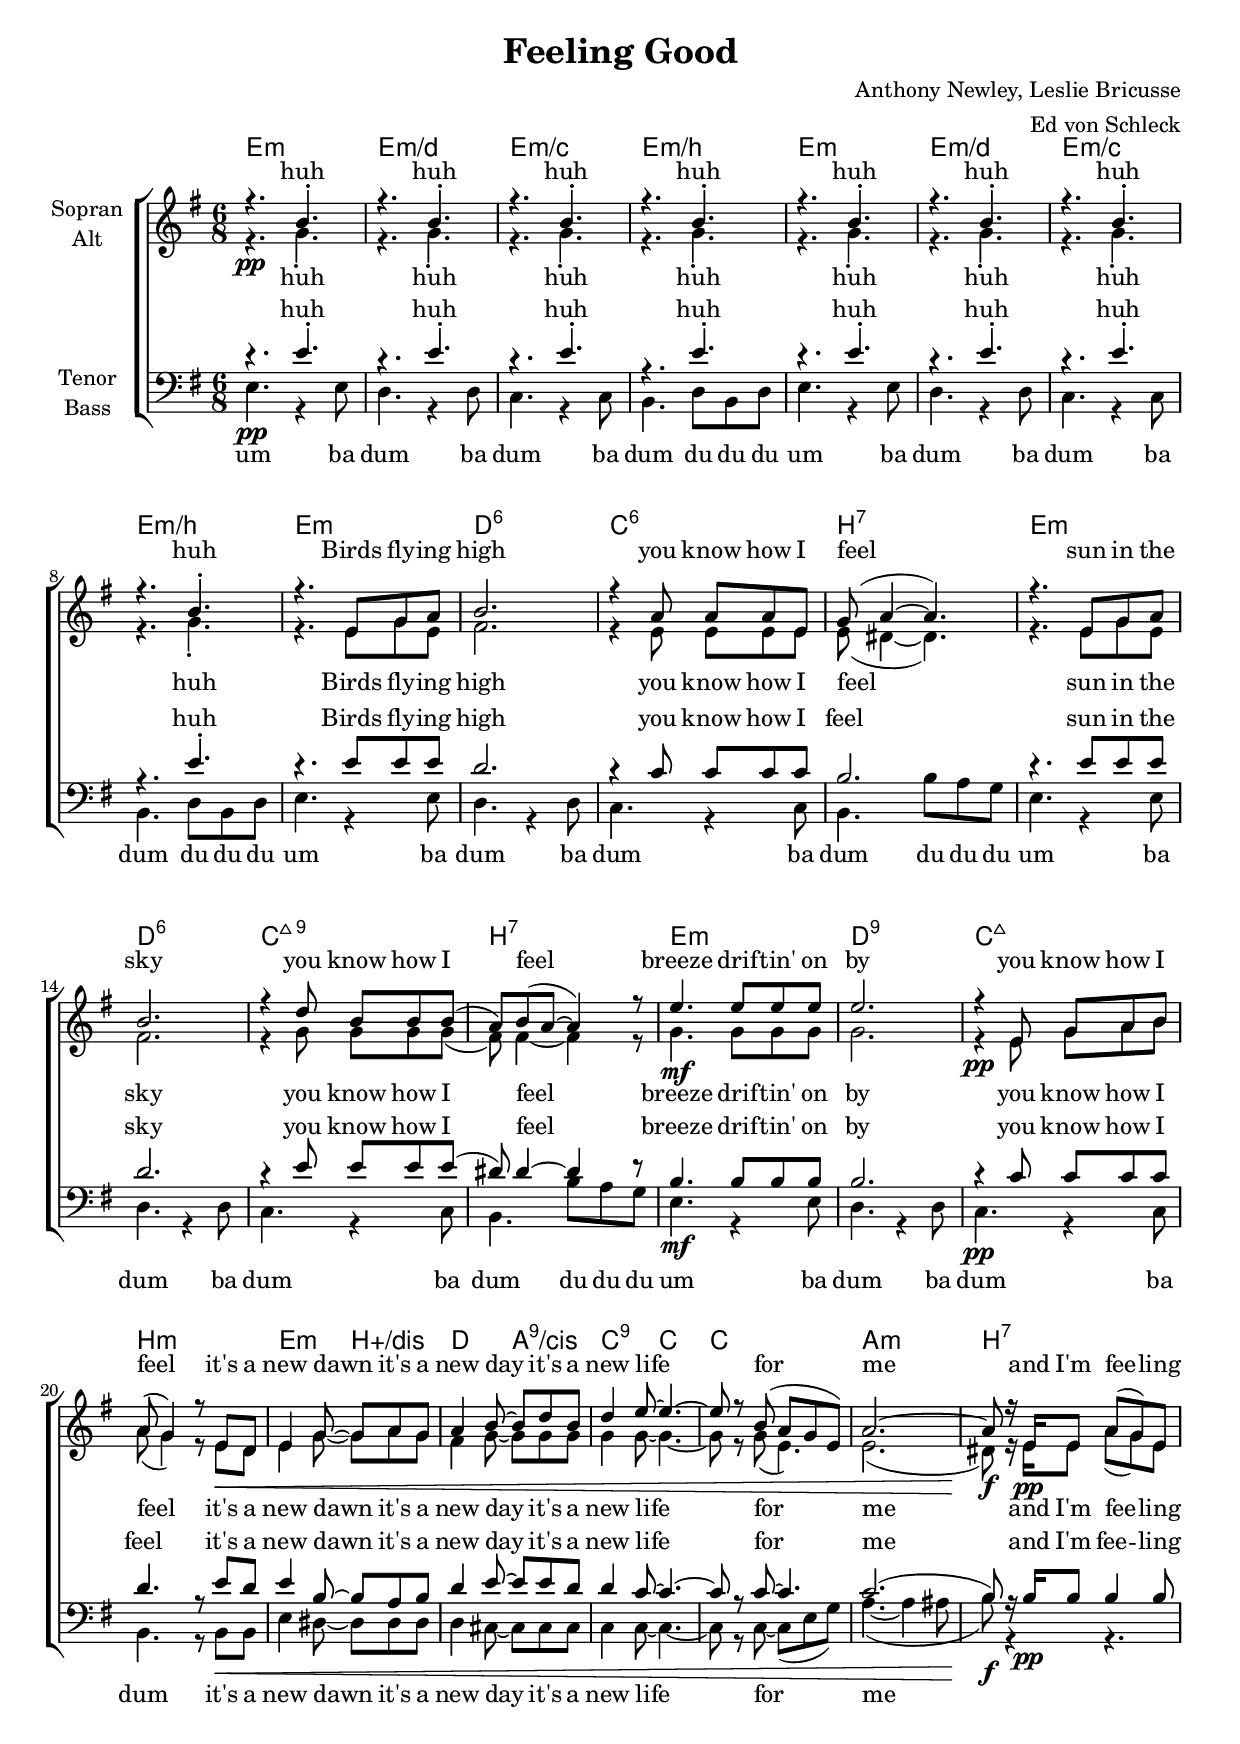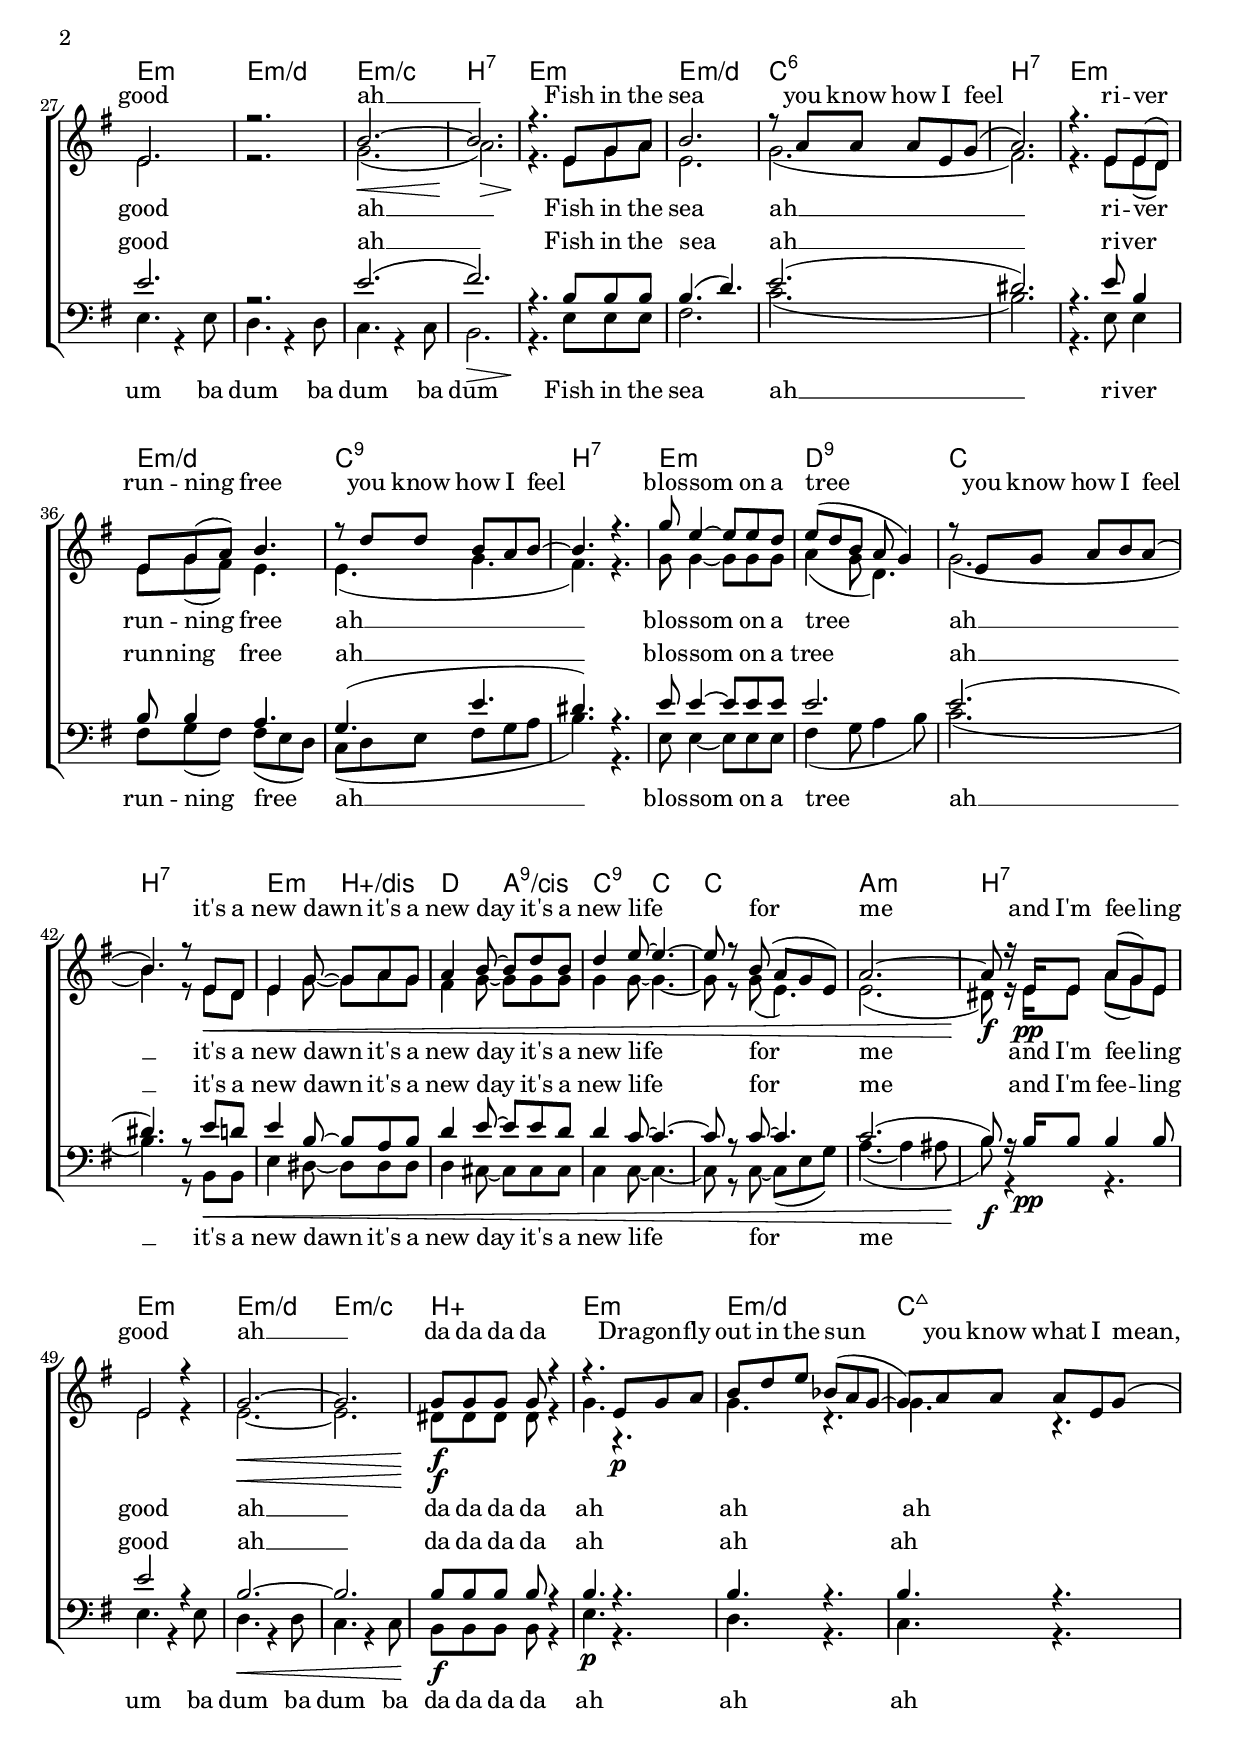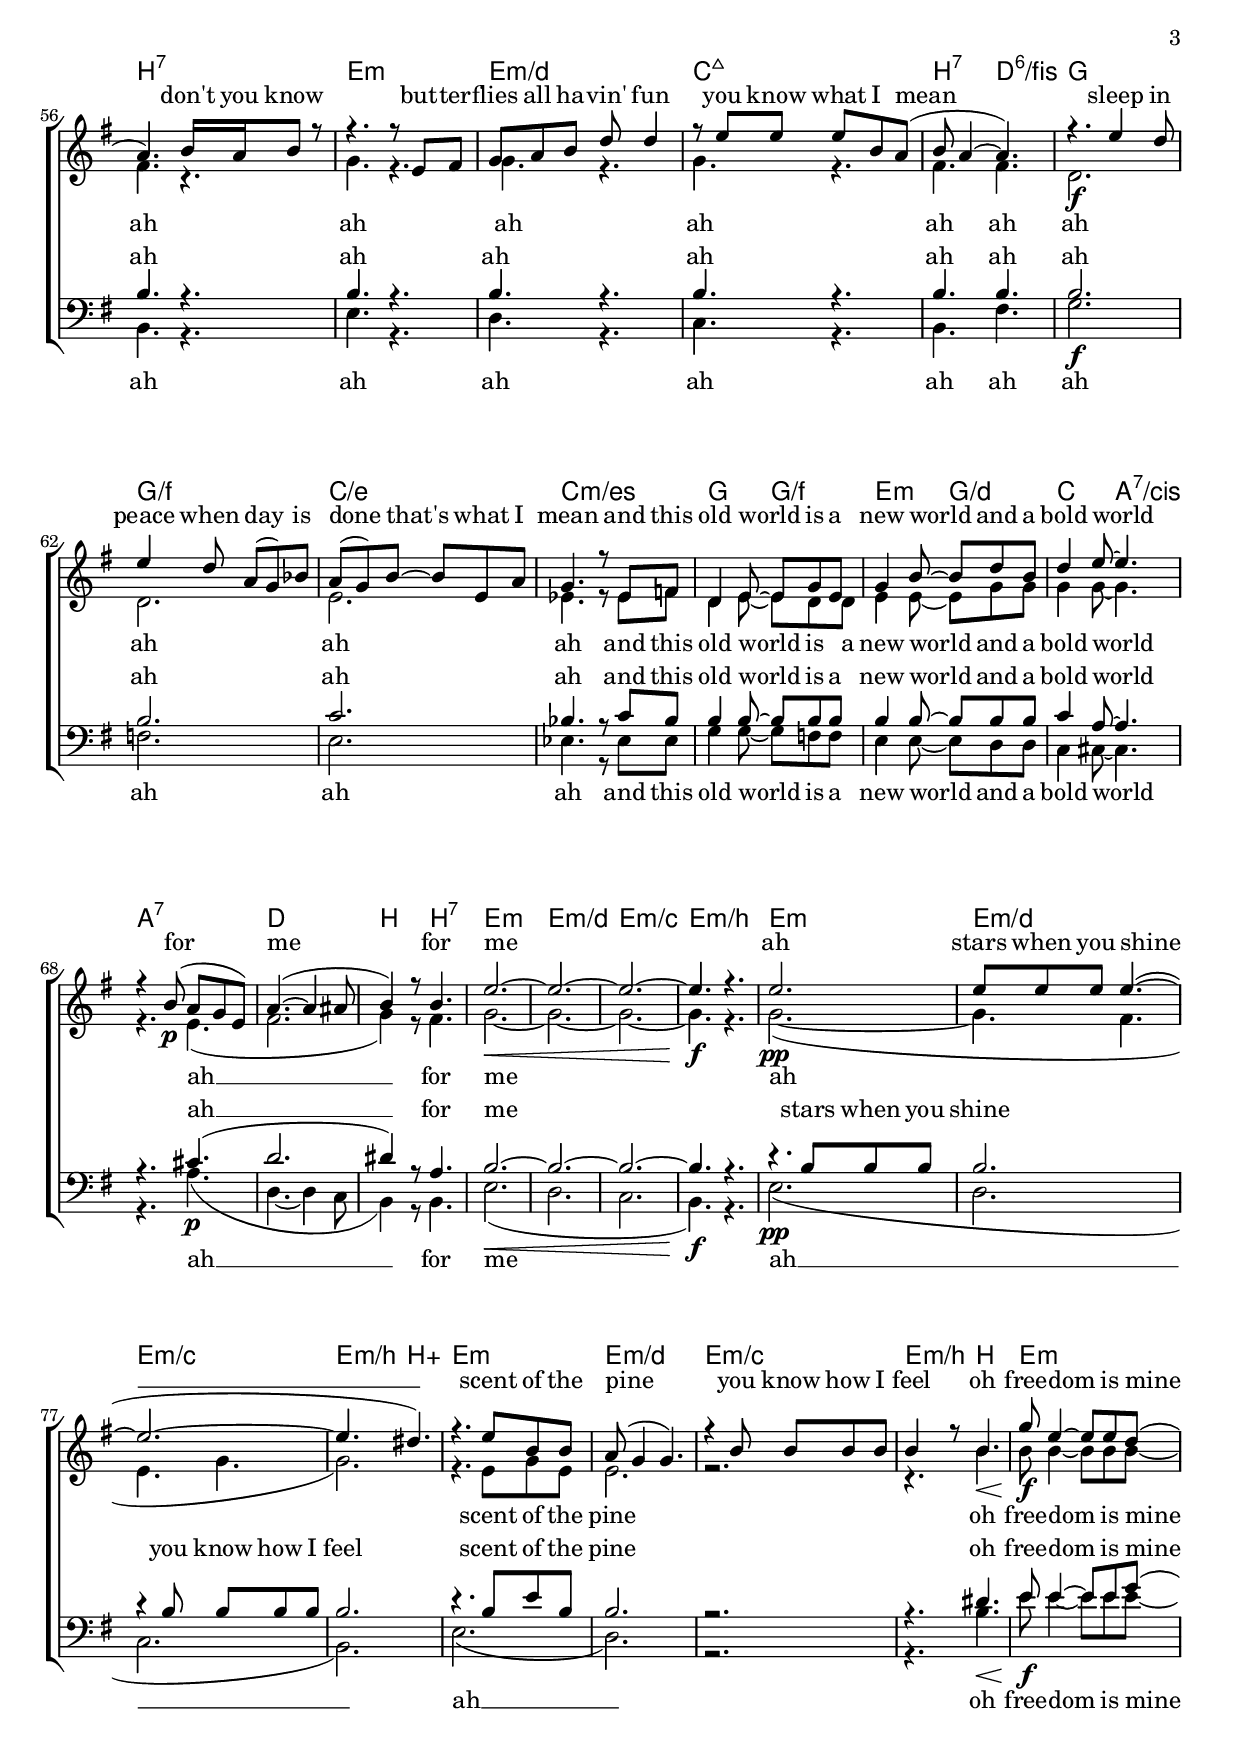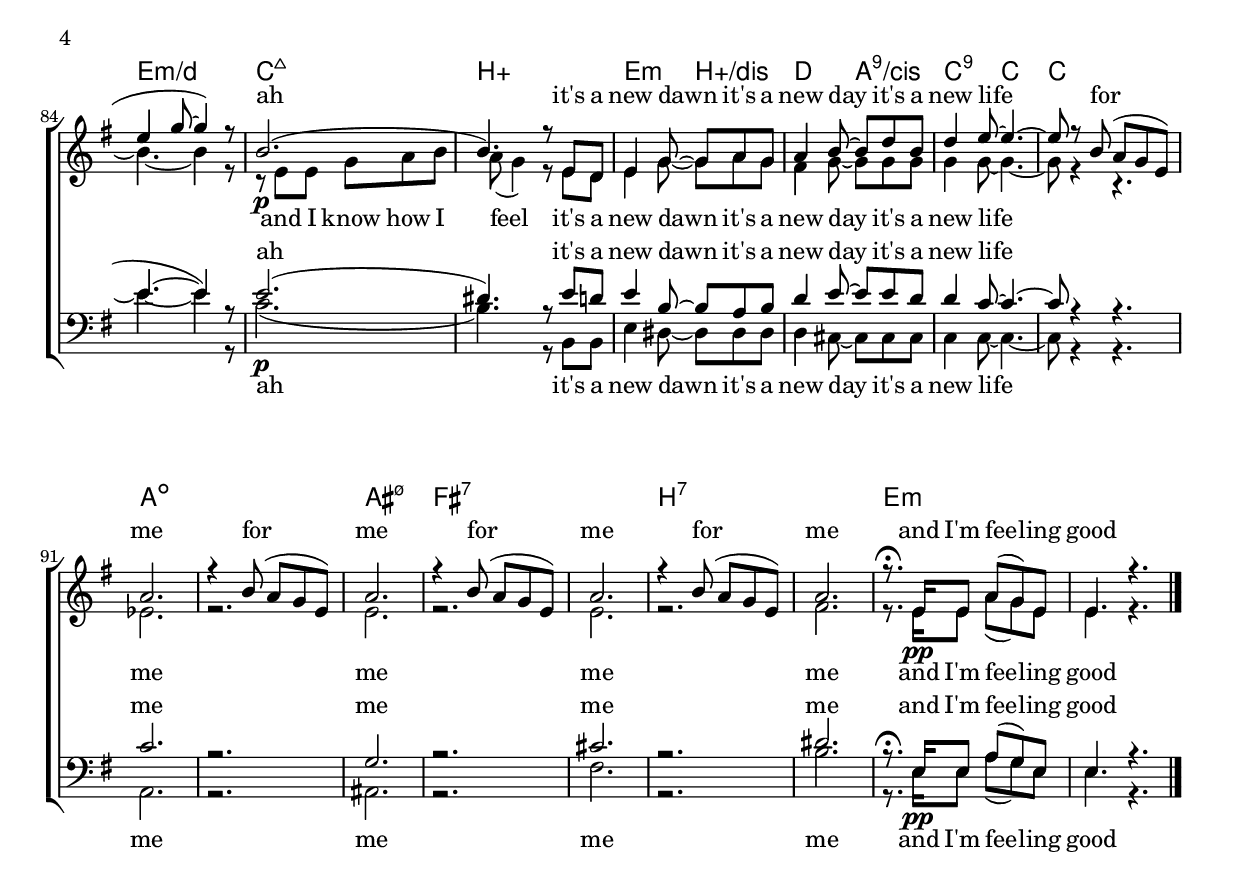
\version "2.16.0"

\header {
  title = "Feeling Good"
  composer = "Anthony Newley, Leslie Bricusse"
  arranger = "Ed von Schleck"
  % Voreingestellte LilyPond-Tagline entfernen
  %tagline = ##f
}

#(set-global-staff-size 19)

global = {
  \key e \minor
  \time 6/8
}

chordNames = \chordmode {
  \global
  \germanChords
  e2.:m e:m/d e:m/c e:m/b
  e:m e:m/d e:m/c e:m/b
  
  e:m d:6 c:6 b:7
  e:m d:6 c:maj9 b:7
  e:m d:9 c:maj7 b:m
  
  e4.:m b:aug/dis d a:9/cis
  c:9 c~ c2. a:m b:7
  e:m e:m/d e:m/c b:1.5.7
  
  e:m e:m/d c:6 b:7
  e:m e:m/d c:9 b:7
  e:m d:9 c b:7
  
  e4.:m b:aug/dis d a:9/cis
  c:9 c~ c2. a:m b:7
  e:m e:m/d e:m/c b:aug
  
  e:m e:m/d c:maj7 b:7
  e:m e:m/d c:maj7 b4.:7 d:6/fis
  g2. g/f c/e c:m/es
  
  g4. g/f e:m g/d
  c a:7/cis a2.:7 d b4. b:7
  
  e2.:m e:m/d e:m/c e:m/b
  e2.:m e:m/d e:m/c e4.:m/b b:aug
  e2.:m e:m/d e:m/c e4.:m/b b
  e2.:m e:m/d c:maj7 b:aug
  
  e4.:m b:aug/dis d a:9/cis
  c:9 c~ c2.
  
  a2.:dim s a:1+3.5.7+
  %bes:dim7+ s
  fis:7 s b:7 s e:m
  
}

soprano = \relative c'' {
  \global
  r4.\pp b4.-.
  r4. b4.-.
  r4. b4.-.
  r4. b4.-.
  
  r4. b4.-.
  r4. b4.-.
  r4. b4.-.
  r4. b4.-.
  
  r4. e,8 g a
  b2.
  r4 a8 a a e
  g( a4~ a4.)
  
  r4. e8 g a
  b2.
  r4 d8 b b b(
  a) b( a~ a4) r8
  
  e'4. e8 e8 e
  e2.
  r4 e,8 g a b
  a( g4) r8 e8 d
  
  e4 g8~ g a g
  a4 b8~ b d b
  d4 e8~ e4.~
  e8 r b8( a g e)
  a2.~
  a8 r16 e e8 a8( g) e
  
  e2.
  r
  b'~
  b
  
   % Verse 2
  r4. e,8 g a
  b2.
  r8 a a a e g(
  a2.)
  
  r4. e8 e( d)
  e g( a) b4.
  r8 d d b a b~
  b4. r
  
  g'8 e4~ e8 e d
  e( d b a g4)
  r8 e g a b a(
  b4.) r8 e, d
  
  e4 g8~ g a g
  a4 b8~ b d b
  d4 e8~ e4.~
  e8 r b8( a g e)
  a2.~
  a8 r16 e e8 a8( g) e
  
  e2 r4
  g2.~\<
  g
  g8\f g g g r4
  
  r4. e8\p g a
  b d e  bes( a g~
  g) a a a e g(
  a4.) b16 a b8 r
  
  r4. r8 e, fis
  g a b d d4
  r8 e e e b a(
  b a4~ a4.)
  
  r4. e'4 d8
  e4 d8 a( g) bes
  a( g) b~ b e, a
  g4. r8 es f
  
  d4 e8~ e g e
  g4 b8~ b d b
  d4 e8~ e4.
  r4 b8(\p a g e)
  a4.~( a4 ais8
  b4) r8 b4.
  
  e2.~
  e~
  e~
  e4. r
  
  e2.
  e8 e e e4.~(
  e2.~
  e4. dis)
  
  r4. e8 b b
  a( g4 g4.)
  r4 b8 b b b
  b4 r8 b4.\<
  
  g'8\f e4~ e8 e d(
  e4 g8~ g4) r8
  b,2.(\p
  b4.)
  
  r8 e,8 d
  
  e4 g8~ g a g
  a4 b8~ b d b
  d4 e8~ e4.~
  e8 r b8( a g e)
  a2.
  r4 b8( a g e)
  a2.
  r4 b8( a g e)
  a2.
  r4 b8( a g e)
  a2.
  r8.\fermata e16\pp e8 a( g) e
  e4. r \bar "|."
}

alto = \relative c'' {
  \global
  r4. g-.
  r4. g-.
  r4. g-.
  r4. g-.
  
  r4. g-.
  r4. g-.
  r4. g-.
  r4. g-.
  
  r4. e8 g e
  fis2.
  r4 e8 e e e
  e( dis4~ dis4.)
  
  r4. e8 g e
  fis2.
  r4 g8 g g g(
  fis) fis4~ fis4 r8
  
  g4.\mf g8 g8 g
  g2.
  r4\pp e8 g a b
  a( g4) r8 e8\< d
  
  e4 g8~ g a g
  fis4 g8~ g g g
  g4 g8~ g4.~
  g8 r g8( e4.)
  e2.(
  dis8)\f r16 e\pp e8 a8( g) e
  
  e2.
  r
  g(\<
  a)\>
  
   % Verse 2
  r4.\! e8 g a
  e2.
  g2.(
  fis)
  
  r4. e8 e( d)
  e g( fis) e4.
  e4.( g
  fis4.) r
  
  g8 g4~ g8 g8 g
  a4( g8 d4.)
  g2.(
  b4.) r8 e,8\< d
  
  e4 g8~ g a g
  fis4 g8~ g g g
  g4 g8~ g4.~
  g8 r g8( e4.)
  e2.(
  dis8)\f r16 e\pp e8 a8( g) e
  
  e2 r4
  e2.~\<
  e
  dis8\f dis dis dis r4
  
  g4. r
  g r
  g r
  fis r
  
  g4. r
  g r
  g r
  fis fis
  
  d2.\f
  d
  e
  es4. r8 es f
  
  d4 e8~ e d d
  e4 e8~ e g g
  g4 g8~ g4.
  r4. e4.(
  fis2.
  g4) r8 fis4.
  
  g2.~\<
  g~
  g~
  g4.\f r
  
  g2.~(\pp
  g4. fis
  e4. g
  g2.)
  r4. e8 g e
  e2.
  r2.
  r4. b'
  b8 b4~ b8 b b~
  b4.~ b4 r8
  r8 e, e g a b
  a( g4) r8 e8 d
  
  e4 g8~ g a g
  fis4 g8~ g g g
  g4 g8~ g4.~
  g8 r4 r4.
  
  es2.
  r
  e
  r
  
  e
  r
  fis
  r8. e16 e8 a( g) e
  e4. r
}

tenor = \relative c' {
  \global
  r4. e-.
  r4. e-.
  r4. e-.
  r4. e-.
 
  r4. e-.
  r4. e-.
  r4. e-.
  r4. e-.
  
  r4. e8 e e
  d2.
  r4 c8 c c c
  b2.
  
  r4. e8 e e
  d2.
  r4 e8 e e e(
  dis) dis4~ dis4 r8
  
  b4.\mf b8 b8 b
  b2.
  r4\pp c8 c c c
  d4. r8 e8\< d
  
  e4 b8~ b a b
  d4 e8~ e e d
  d4 c8~ c4.~
  c8 r c8~ c4.
  c2.(
  b8)\f r16 b\pp b8 b4 b8
  
  e2.
  r
  e(
  fis)
  
  % Verse 2
  r4. b,8 b b
  b4.( d)
  e2.(
  dis)
  
  r4. e8 b4
  b8 b4 a4.
  g4.( e'
  dis4.) r
  
  e8 e4~ e8 e e
  e2.
  e(
  dis4.) r8 e8\< d
  
  e4 b8~ b a b
  d4 e8~ e e d
  d4 c8~ c4.~
  c8 r c8~ c4.
  c2.(
  b8)\f r16 b\pp b8 b4 b8
  
  e2 r4
  b2.~\<
  b
  b8\f b b b r4
  
  b4. r
  b r
  b r
  b r
  
  b r
  b r
  b r
  b b
  
  b2.
  b
  c
  bes4. r8 c bes
  
  b4 b8~ b b b
  b4 b8~ b b b
  c4 a8~ a4.
  r4. cis4.(
  d2.
  dis4) r8 a4. 
  
  b2.~
  b~
  b~
  b4. r
  
  r4. b8 b b
  b2.
  r4 b8 b b b
  b2.
  
  r4. b8 e b
  b2.
  r2.
  r4. dis
  
  e8 e4~ e8 e g(
  e4.~ e4) r8
  e2.(
  dis4.) r8 e8 d
  
  e4 b8~ b a b
  d4 e8~ e e d
  d4 c8~ c4.~
  c8 r4 r4.
  
  c2.
  r
  g2.
  r
  
  cis
  r
  dis
  r8.\fermata e,16 e8 a( g) e
  e4. r
}

bass = \relative c {
  \global
  e4.\pp r4 e8
  d4. r4 d8
  c4. r4 c8
  b4. d8 b d
  
  e4. r4 e8
  d4. r4 d8
  c4. r4 c8
  b4. d8 b d
  
  e4. r4 e8
  d4. r4 d8
  c4. r4 c8
  b4. b'8 a g
  
  e4. r4 e8
  d4. r4 d8
  c4. r4 c8
  b4. b'8 a g
  
  e4. r4 e8
  d4. r4 d8
  c4. r4 c8
  b4. r8 b8 b
  e4 dis8~ dis dis dis
  d4 cis8~ cis cis cis
  c4 c8~ c4.~
  c8 r c8~ c( e g)
  a4.~(a4 ais8
  b8) r4 r4.
  
  e,4. r4 e8
  d4. r4 d8
  c4. r4 c8
  b2.\>
  
  % Verse 2
  r4.\! e8 e e
  fis2.
  c'2.(
  b)
  
  r4. e,8 e4
  fis8 g( fis) fis8( e d)
  c( d e fis g a
  b4.) r
  
  e,8 e4~ e8 e e
  fis4( g8 a4 b8)
  c2.(
  b4.) r8 b, b
  e4 dis8~ dis dis dis
  d4 cis8~ cis cis cis
  c4 c8~ c4.~
  c8 r c8~ c( e g)
  a4.~(a4 ais8
  b8) r4 r4.
  
  e,4. r4 e8
  d4. r4 d8
  c4. r4 c8
  b8 b b b r4
  
  e4.\p r
  d r
  c r
  b r
  
  e r
  d r
  c r
  b fis'
  
  g2.\f
  f
  e
  es4. r8 es es
  g4 g8~ g f f
  e4 e8~ e d d
  
  c4 cis8~ cis4.
  r4. a'4.(\p
  d,4.~ d4 c8
  b4) r8 b4.
  
  e2.(\<
  d
  c
  b4.)\f r4.
  
  e2.(\pp
  d
  c
  b)
  
  e2.(
  d)
  r
  r4. b'\< 
  
  e8\f e4~ e8 e e~
  e4.~ e4 r8
  c2.(\p
  b4.) r8 b, b
  e4 dis8~ dis dis dis
  d4 cis8~ cis cis cis
  c4 c8~ c4.~
  c8 r4 r4.
  
  a2.
  r
  ais2.
  r
  
  fis'2.
  r
  b2.
  r8. e,16\pp e8 a( g) e
  e4. r
}

verseOne = \lyricmode {
  Birds fly -- ing high
you know how I feel
sun in the sky
you know how I feel
breeze drif -- tin' on by
you know how I feel
it's a new dawn
it's a new day
it's a new life
for me
and I'm fee -- ling good

}

verseTwo = \lyricmode {
  Fish in the sea
you know how I feel
ri -- ver run -- ning free
you know how I feel
blos -- som on a tree
you know how I feel
it's a new dawn
it's a new day
it's a new life
for me
and I'm fee -- ling good
}

verseThree = \lyricmode {
  Dra -- gon -- fly out in the sun you know what I mean, don't you know
but -- ter -- flies all ha -- vin' fun you know what I mean
sleep in peace when day is done
that's what I mean
and this old world is a new world
and a bold world
for me for me
}

verseTwoAh = \lyricmode {
  Fish in the sea
ah __
ri -- ver run -- ning free
ah __
blos -- som on a tree
ah __
it's a new dawn
it's a new day
it's a new life
for me
and I'm fee -- ling good
}

sopranoVerse = \lyricmode {
  huh huh huh huh 
  huh huh huh huh 
  \verseOne
  ah __
  \verseTwo
  ah __ da da da da
  \verseThree
  
  ah stars when you shine __
  scent of the pine
  you know how I feel
  oh free -- dom is mine
  ah
  it's a new dawn
  it's a new day
  it's a new life
  for me
  for me
  for me
  for me
  and I'm fee -- ling good
}

altoVerse = \lyricmode {
  huh huh huh huh 
  huh huh huh huh 
  \verseOne
  ah __
  \verseTwoAh
  ah __ da da da da
  ah ah ah ah ah ah ah ah
  ah ah ah ah ah 
and this old world is a new world
and a bold world
ah __
for me
ah
scent of the pine
oh free -- dom is mine
  and I know how I feel
  it's a new dawn
  it's a new day
  it's a new life
  me me me me
  and I'm fee -- ling good
}

tenorVerse = \lyricmode {
  huh huh huh huh 
  huh huh huh huh 
  \verseOne
  ah __
  \verseTwoAh
  ah __ da da da da
  ah ah ah ah ah ah ah ah
  ah ah ah ah ah 
and this old world is a new world
and a bold world
ah __
for me
stars when you shine
  you know how I feel
  scent of the pine
  oh free -- dom is mine
  ah
  it's a new dawn
  it's a new day
  it's a new life
  me me me me
  and I'm fee -- ling good
}

bassVerse = \lyricmode {
  um ba dum ba dum ba dum du du du
  um ba dum ba dum ba dum du du du
  
  um ba dum ba dum ba dum du du du
  um ba dum ba dum ba dum du du du
  
  um ba dum ba dum ba dum
  it's a new dawn
it's a new day
it's a new life
for me
  
um ba dum ba dum ba dum
  Fish in the sea
ah __
ri -- ver run -- ning free
ah __
blos -- som on a tree
ah __
it's a new dawn
it's a new day
it's a new life
for me
um ba dum ba dum ba da da da da
ah ah ah ah ah ah ah ah
ah ah ah ah ah
and this old world is a new world
and a bold world
ah __
for me
ah __
ah __
oh free -- dom is mine
ah
it's a new dawn
  it's a new day
  it's a new life
  me me me me
  and I'm fee -- ling good


}
chordspart = \new ChordNames \chordNames
choirpart = \new ChoirStaff <<
  \new Staff = "sa" \with {
    instrumentName = \markup \center-column { "Sopran" "Alt" }
  } <<
    \new Voice = "soprano" { \voiceOne \soprano }
    \new Voice = "alto" { \voiceTwo \alto }
  >>
  \new Lyrics \with {
    alignAboveContext = "sa"
    \override VerticalAxisGroup #'staff-affinity = #DOWN
  } \lyricsto "soprano" \sopranoVerse
  \new Lyrics \lyricsto "alto" \altoVerse
  \new Staff = "tb" \with {
    instrumentName = \markup \center-column { "Tenor" "Bass" }
  } <<
    \clef bass
    \new Voice = "tenor" { \voiceOne \tenor }
    \new Voice = "bass" { \voiceTwo \bass }
  >>
  \new Lyrics \with {
    alignAboveContext = "tb"
    \override VerticalAxisGroup #'staff-affinity = #DOWN
  } \lyricsto "tenor" \tenorVerse
  \new Lyrics \lyricsto "bass" \bassVerse
>>
\score {
  <<
    \chordspart
    \choirpart
  >>
  \layout { }
  \midi {
    \tempo 4 = 100
  }
}
